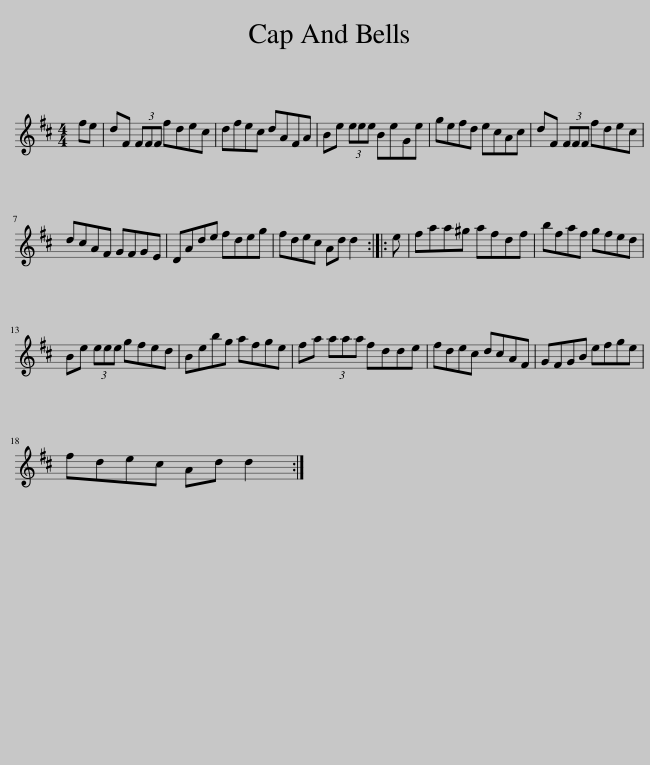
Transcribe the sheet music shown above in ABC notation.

X:1
L:1/8
M:4/4
I:linebreak $
K:D
V:1 treble
V:1
 fe | dF (3FFF fdec | dfec dAFA | Be (3eee BeGe | gefd ecAc | %5
 dF (3FFF fdec |$ dcAF GFGE | DAde fdeg | fdec Ad d2 :: e | %10
 faa^g afdf | bfaf gfed |$ Be (3eee gfed | Bebg afge | fa (3aaa fdde | %15
 fdec dcAF | GFGB efge |$ fdec Ad d2 :| %18
